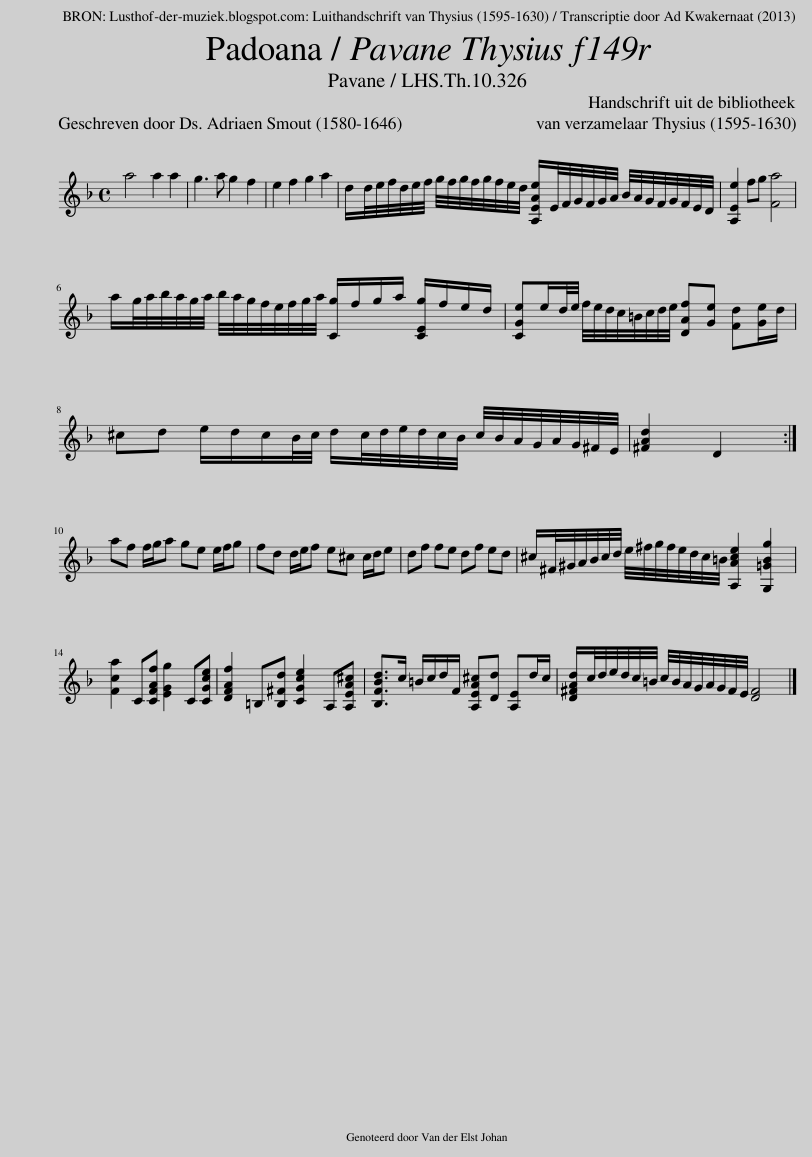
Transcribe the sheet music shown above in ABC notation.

X:1
L:1/8
Q:1/4=114
M:4/4
I:linebreak $
K:F
V:1 treble
V:1
 a4 a2 a2 | g3 a g2 f2 | e2 f2 g2 a2 | d/d/4e/4f/4d/4e/4f/4 g/4f/4g/4f/4g/4f/4e/4d/4 [A,EAe]/E/4F/4G/4F/4G/4A/4 B/4A/4G/4F/4G/4F/4E/4D/4 | [A,Ee]2 fg [Fa]4 |$ %5
 a/g/4a/4b/4a/4g/4a/4 b/4a/4g/4f/4e/4f/4g/4a/4 [Cg]/f/g/a/ [CEg]/f/e/d/ | [CGe]e/d/4e/4 f/4e/4d/4c/4=B/4c/4d/4e/4 [DAf][Ge] [Fd][Ge]/d/ |$ ^cd e/d/c/B/4c/4 d/c/4d/4e/4d/4c/4B/4 c/4B/4A/4G/4A/4G/4^F/4E/4 | [^FAd]2 D2 :|$ af f/g/a ge e/f/g | %10
 fd d/e/f e^c c/d/e | df fe df ed | ^c/^F/4^G/4A/4B/4c/4d/4 e/4^f/4g/4f/4e/4d/4c/4=B/4 [A,Ace]2 [G,=GBg]2 |$ [Fca]2 C[CFAf] [EGg]2 C[CGce] | [DFAf]2 =B,[B,^Fd] [CGce]2 A,[A,EA^c] | %15
 [B,FBd]>c =B/c/d/F/ [A,EA^c][Dd] [A,E]d/c/ | [D^FAd]/c/4d/4e/4d/4c/4=B/4 c/4B/4A/4G/4A/4G/4F/4E/4 [DF]4 |] %17
